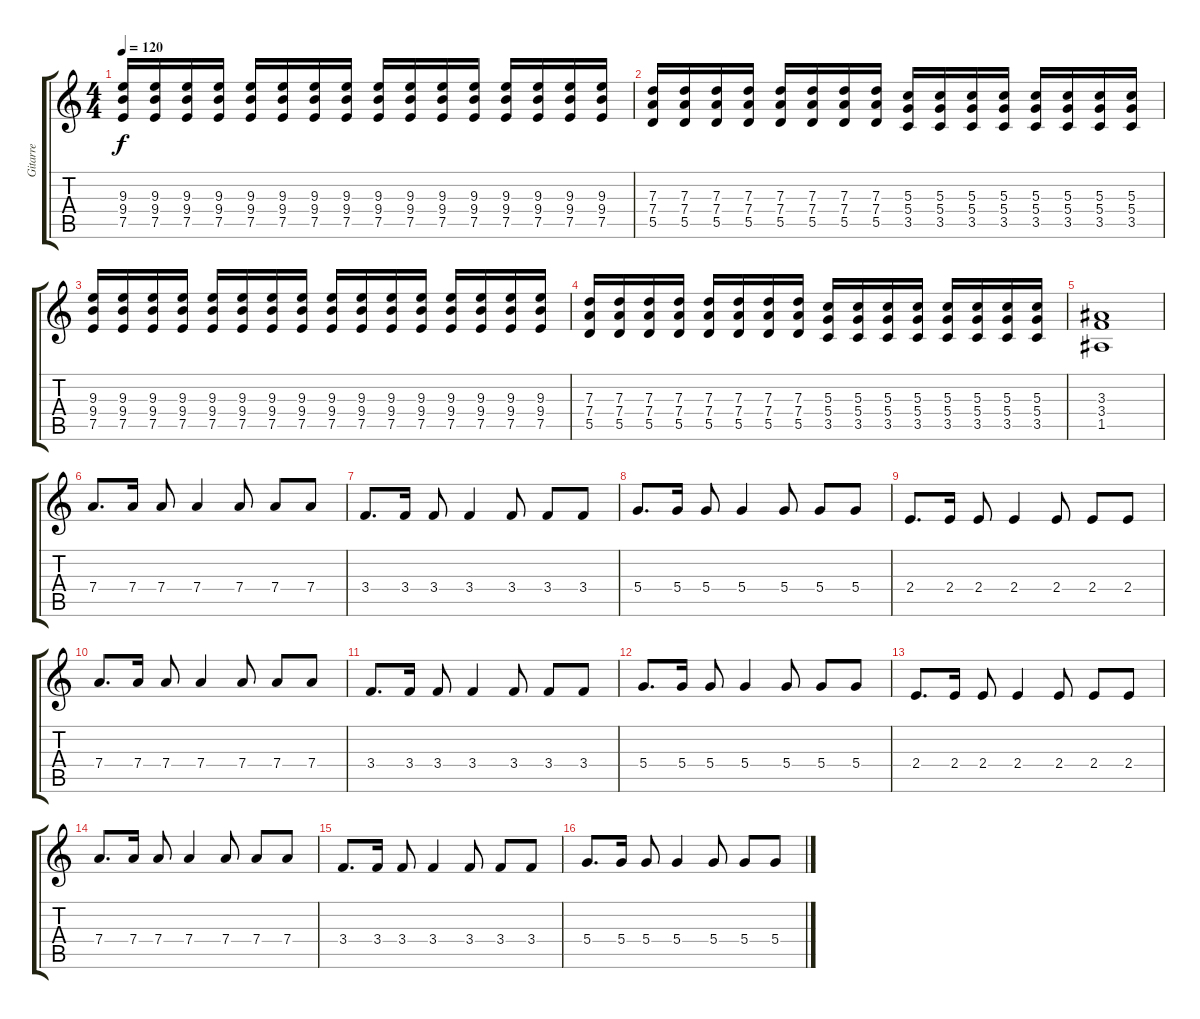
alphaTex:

\track ("Gitarre" "Gitarre") {instrument overdrivenguitar}
\staff {score tabs}
\tuning (E4 B3 G3 D3 A2 E2) {hide}
\ts (4 4)
\tempo 120
\clef g2
\ks c
(9.3 9.4 7.5).16{dy f} (9.3 9.4 7.5).16 (9.3 9.4 7.5).16 (9.3 9.4 7.5).16 (9.3 9.4 7.5).16 (9.3 9.4 7.5).16 (9.3 9.4 7.5).16 (9.3 9.4 7.5).16 (9.3 9.4 7.5).16 (9.3 9.4 7.5).16 (9.3 9.4 7.5).16 (9.3 9.4 7.5).16 (9.3 9.4 7.5).16 (9.3 9.4 7.5).16 (9.3 9.4 7.5).16 (9.3 9.4 7.5).16 |
(7.3 7.4 5.5).16 (7.3 7.4 5.5).16 (7.3 7.4 5.5).16 (7.3 7.4 5.5).16 (7.3 7.4 5.5).16 (7.3 7.4 5.5).16 (7.3 7.4 5.5).16 (7.3 7.4 5.5).16 (5.3 5.4 3.5).16 (5.3 5.4 3.5).16 (5.3 5.4 3.5).16 (5.3 5.4 3.5).16 (5.3 5.4 3.5).16 (5.3 5.4 3.5).16 (5.3 5.4 3.5).16 (5.3 5.4 3.5).16 |
(9.3 9.4 7.5).16 (9.3 9.4 7.5).16 (9.3 9.4 7.5).16 (9.3 9.4 7.5).16 (9.3 9.4 7.5).16 (9.3 9.4 7.5).16 (9.3 9.4 7.5).16 (9.3 9.4 7.5).16 (9.3 9.4 7.5).16 (9.3 9.4 7.5).16 (9.3 9.4 7.5).16 (9.3 9.4 7.5).16 (9.3 9.4 7.5).16 (9.3 9.4 7.5).16 (9.3 9.4 7.5).16 (9.3 9.4 7.5).16 |
(7.3 7.4 5.5).16 (7.3 7.4 5.5).16 (7.3 7.4 5.5).16 (7.3 7.4 5.5).16 (7.3 7.4 5.5).16 (7.3 7.4 5.5).16 (7.3 7.4 5.5).16 (7.3 7.4 5.5).16 (5.3 5.4 3.5).16 (5.3 5.4 3.5).16 (5.3 5.4 3.5).16 (5.3 5.4 3.5).16 (5.3 5.4 3.5).16 (5.3 5.4 3.5).16 (5.3 5.4 3.5).16 (5.3 5.4 3.5).16 |
(3.3 3.4 1.5).1 |
7.4.8{d} 7.4.16 7.4.8 7.4.4 7.4.8 7.4.8 7.4.8 |
3.4.8{d} 3.4.16 3.4.8 3.4.4 3.4.8 3.4.8 3.4.8 |
5.4.8{d} 5.4.16 5.4.8 5.4.4 5.4.8 5.4.8 5.4.8 |
2.4.8{d} 2.4.16 2.4.8 2.4.4 2.4.8 2.4.8 2.4.8 |
7.4.8{d} 7.4.16 7.4.8 7.4.4 7.4.8 7.4.8 7.4.8 |
3.4.8{d} 3.4.16 3.4.8 3.4.4 3.4.8 3.4.8 3.4.8 |
5.4.8{d} 5.4.16 5.4.8 5.4.4 5.4.8 5.4.8 5.4.8 |
2.4.8{d} 2.4.16 2.4.8 2.4.4 2.4.8 2.4.8 2.4.8 |
7.4.8{d} 7.4.16 7.4.8 7.4.4 7.4.8 7.4.8 7.4.8 |
3.4.8{d} 3.4.16 3.4.8 3.4.4 3.4.8 3.4.8 3.4.8 |
5.4.8{d} 5.4.16 5.4.8 5.4.4 5.4.8 5.4.8 5.4.8
